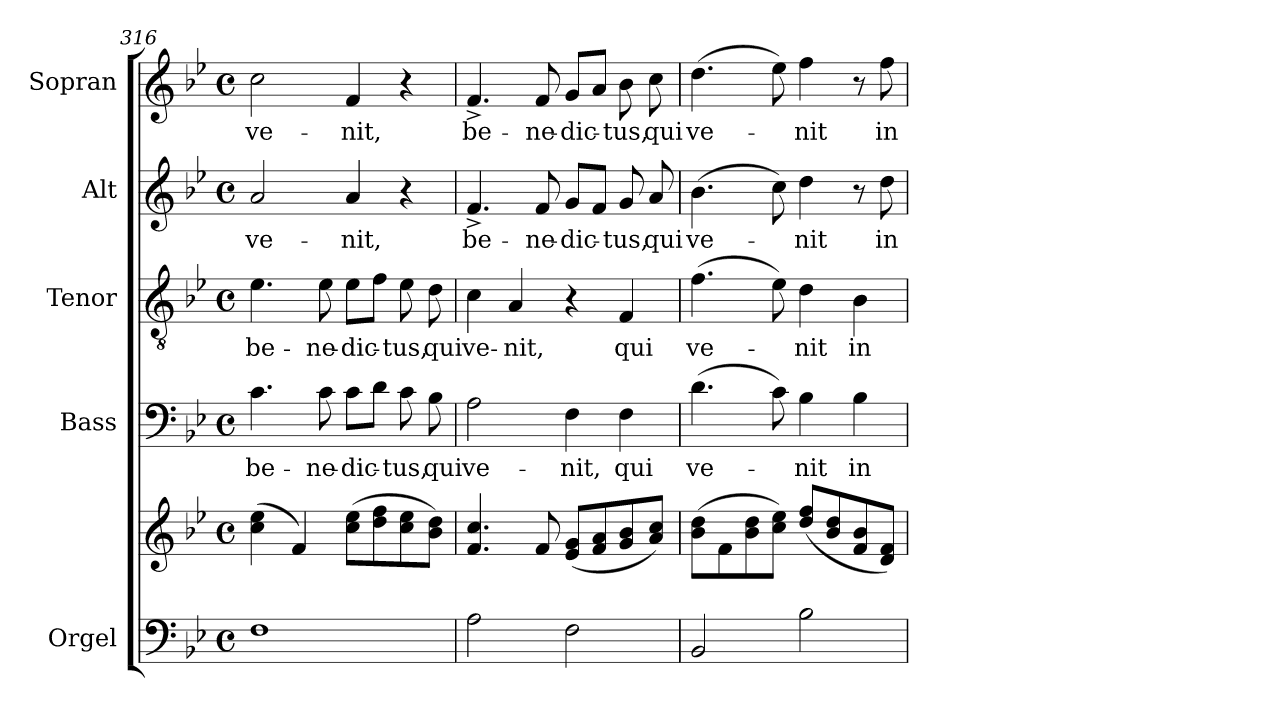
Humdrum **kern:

**kern	**kern	**kern	**text	**kern	**text	**kern	**text	**kern	**text
*part5	*part5	*part4	*part4	*part3	*part3	*part2	*part2	*part1	*part1
*staff6	*staff5	*staff4	*staff4	*staff3	*staff3	*staff2	*staff2	*staff1	*staff1
*I"Orgel	*	*I"Bass	*	*I"Tenor	*	*I"Alt	*	*I"Sopran	*
*I'Org.	*	*I'B.	*	*I'T.	*	*I'A.	*	*I'S.	*
*clefF4	*clefG2	*clefF4	*	*clefGv2	*	*clefG2	*	*clefG2	*
*k[b-e-]	*k[b-e-]	*k[b-e-]	*	*k[b-e-]	*	*k[b-e-]	*	*k[b-e-]	*
*B-:	*B-:	*B-:	*	*B-:	*	*B-:	*	*B-:	*
*M4/4	*M4/4	*M4/4	*	*M4/4	*	*M4/4	*	*M4/4	*
*met(c)	*met(c)	*met(c)	*	*met(c)	*	*met(c)	*	*met(c)	*
=316	=316	=316	=316	=316	=316	=316	=316	=316	=316
!	!	!	!LO:LY:b	!	!LO:LY:b	!	!LO:LY:b	!	!LO:LY:b
1F	(>4cc\ 4ee-\	4.c\	be-	4.e-\	be-	2a/	ve-	2cc\	ve-
.	4f/)	.	.	.	.	.	.	.	.
!	!	!	!LO:LY:b	!	!LO:LY:b	!	!	!	!
.	.	8c\	-ne-	8e-\	-ne-	.	.	.	.
!	!	!	!LO:LY:b	!	!LO:LY:b	!	!LO:LY:b	!	!LO:LY:b
.	(>8cc\ 8ee-\L	8c\L	-dic-	8e-\L	-dic-	4a/	-nit,	4f/	-nit,
.	8dd\ 8ff\	8d\J	.	8f\J	.	.	.	.	.
!	!	!	!LO:LY:b	!	!LO:LY:b	!	!	!	!
.	8cc\ 8ee-\	8c\	-tus,	8e-\	-tus,	4r	.	4r	.
!	!	!	!LO:LY:b	!	!LO:LY:b	!	!	!	!
.	8b-\ 8dd\J)	8B-\	qui	8d\	qui	.	.	.	.
=317	=317	=317	=317	=317	=317	=317	=317	=317	=317
!	!	!	!LO:LY:b	!	!LO:LY:b	!	!LO:LY:b	!	!LO:LY:b
2A\	4.f/ 4.cc/	2A\	ve-	4c\	ve-	4.f^</	be-	4.f^</	be-
!	!	!	!	!	!LO:LY:b	!	!	!	!
.	.	.	.	4A/	-nit,	.	.	.	.
!	!	!	!	!	!	!	!LO:LY:b	!	!LO:LY:b
.	8f/	.	.	.	.	8f/	-ne-	8f/	-ne-
!	!	!	!LO:LY:b	!	!	!	!LO:LY:b	!	!LO:LY:b
2F\	(<8e-/ 8g/L	4F\	-nit,	4r	.	8g/L	-dic-	8g/L	-dic-
.	8f/ 8a/	.	.	.	.	8f/J	.	8a/J	.
!	!	!	!LO:LY:b	!	!LO:LY:b	!	!LO:LY:b	!	!LO:LY:b
.	8g/ 8b-/	4F\	qui	4F/	qui	8g/	-tus,	8b-\	-tus,
!	!	!	!	!	!	!	!LO:LY:b	!	!LO:LY:b
.	8a/ 8cc/J)	.	.	.	.	8a/	qui	8cc\	qui
=318	=318	=318	=318	=318	=318	=318	=318	=318	=318
!	!	!	!LO:LY:b	!	!LO:LY:b	!	!LO:LY:b	!	!LO:LY:b
2BB-/	(>8b-\ 8dd\L	(>4.d\	ve-	(>4.f\	ve-	(>4.b-\	ve-	(>4.dd\	ve-
.	8f\	.	.	.	.	.	.	.	.
.	8b-\ 8dd\	.	.	.	.	.	.	.	.
.	8cc\ 8ee-\J)	8c\)	.	8e-\)	.	8cc\)	.	8ee-\)	.
!	!	!	!LO:LY:b	!	!LO:LY:b	!	!LO:LY:b	!	!LO:LY:b
2B-\	(<8dd/ 8ff/L	4B-\	-nit	4d\	-nit	4dd\	-nit	4ff\	-nit
.	8b-/ 8dd/	.	.	.	.	.	.	.	.
!	!	!	!LO:LY:b	!	!LO:LY:b	!	!	!	!
.	8f/ 8b-/	4B-\	in	4B-\	in	8r	.	8r	.
!	!	!	!	!	!	!	!LO:LY:b	!	!LO:LY:b
.	8d/ 8f/J)	.	.	.	.	8dd\	in	8ff\	in
=	=	=	=	=	=	=	=	=	=
*-	*-	*-	*-	*-	*-	*-	*-	*-	*-
